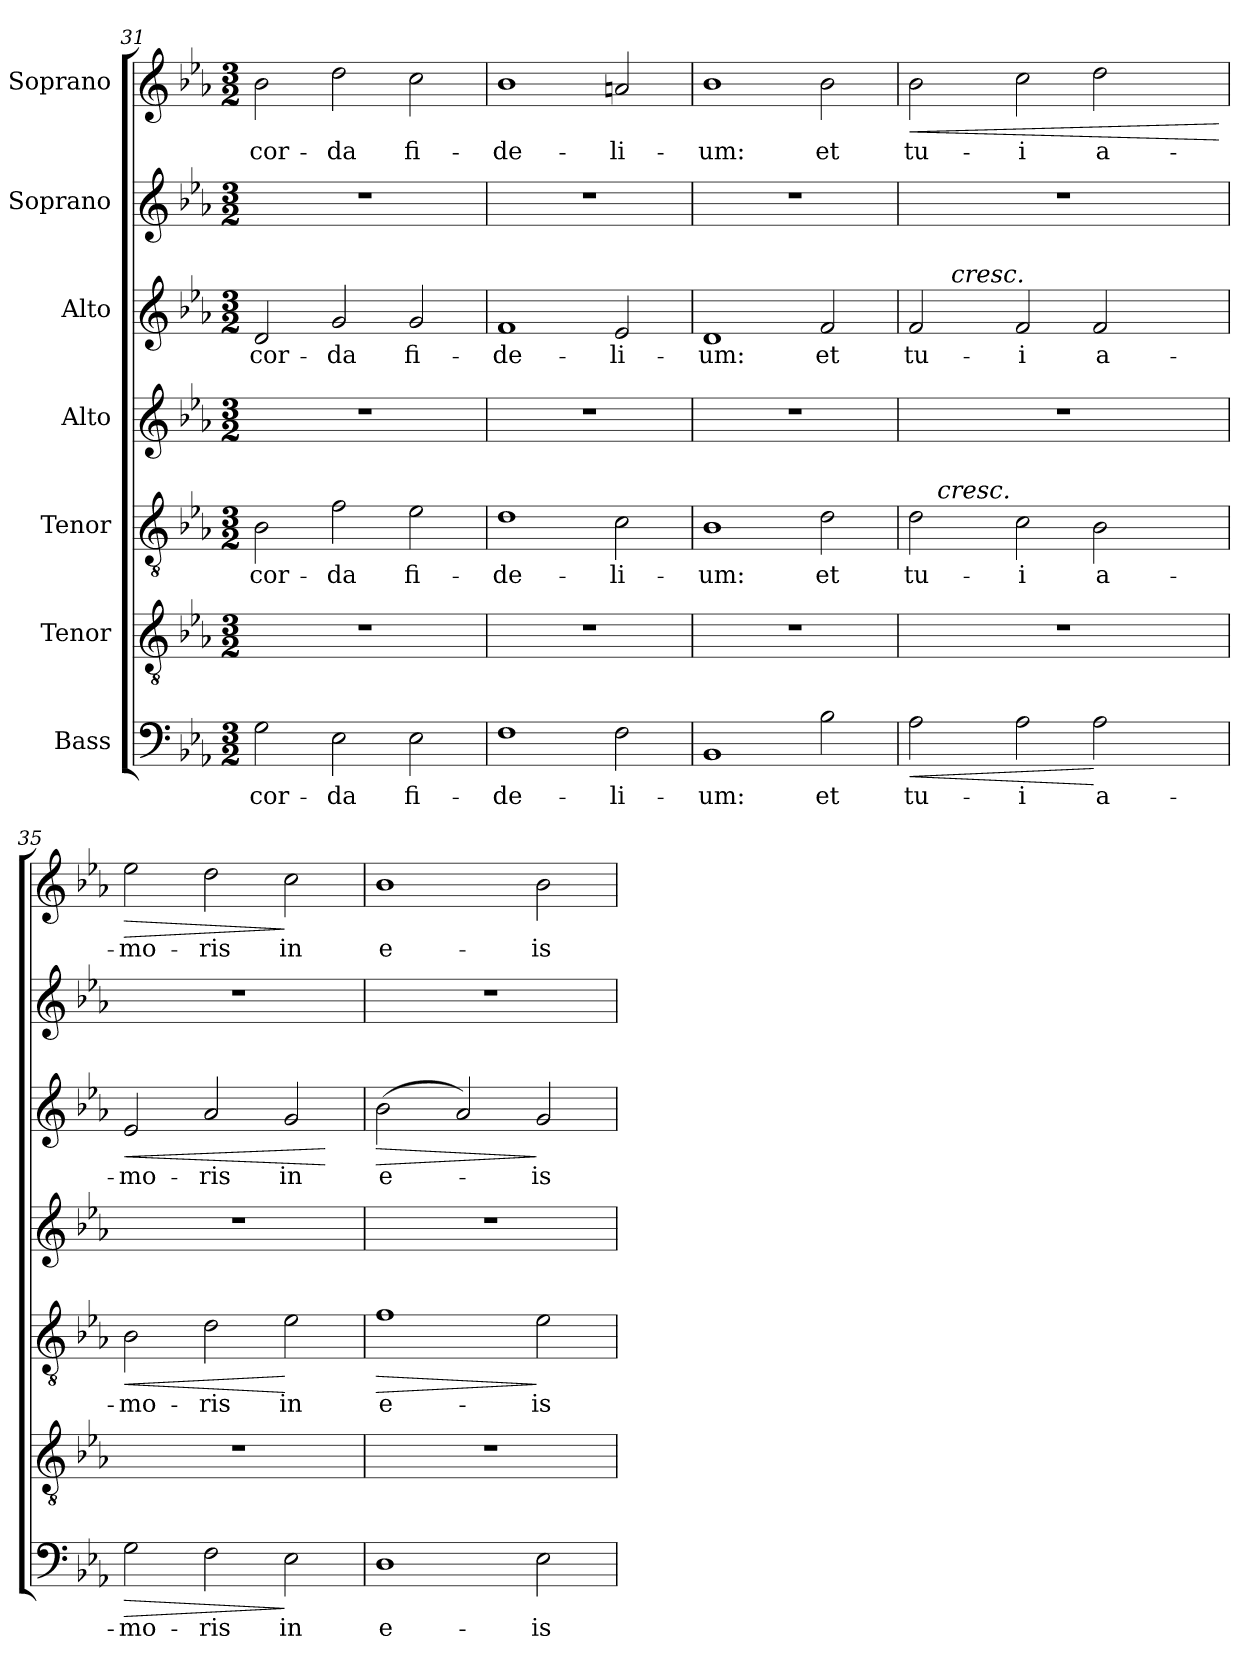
**kern	**text	**dynam	**kern	**kern	**text	**dynam	**kern	**kern	**text	**dynam	**kern	**kern	**text	**dynam
*part7	*part7	*part7	*part6	*part5	*part5	*part5	*part4	*part3	*part3	*part3	*part2	*part1	*part1	*part1
*staff7	*staff7	*staff7	*staff6	*staff5	*staff5	*staff5	*staff4	*staff3	*staff3	*staff3	*staff2	*staff1	*staff1	*staff1
*I"Bass	*	*	*I"Tenor	*I"Tenor	*	*	*I"Alto	*I"Alto	*	*	*I"Soprano	*I"Soprano	*	*
*clefF4	*	*	*clefGv2	*clefGv2	*	*	*clefG2	*clefG2	*	*	*clefG2	*clefG2	*	*
*k[b-e-a-]	*	*	*k[b-e-a-]	*k[b-e-a-]	*	*	*k[b-e-a-]	*k[b-e-a-]	*	*	*k[b-e-a-]	*k[b-e-a-]	*	*
*E-:	*	*	*E-:	*E-:	*	*	*E-:	*E-:	*	*	*E-:	*E-:	*	*
*M3/2	*	*	*M3/2	*M3/2	*	*	*M3/2	*M3/2	*	*	*M3/2	*M3/2	*	*
=31	=31	=31	=31	=31	=31	=31	=31	=31	=31	=31	=31	=31	=31	=31
!	!LO:LY:b	!	!	!	!LO:LY:b	!	!	!	!LO:LY:b	!	!	!	!LO:LY:b	!
2G\	cor-	.	1.r	2B-\	cor-	.	1.r	2d/	cor-	.	1.r	2b-\	cor-	.
!	!LO:LY:b	!	!	!	!LO:LY:b	!	!	!	!LO:LY:b	!	!	!	!LO:LY:b	!
2E-\	-da	.	.	2f\	-da	.	.	2g/	-da	.	.	2dd\	-da	.
!	!LO:LY:b	!	!	!	!LO:LY:b	!	!	!	!LO:LY:b	!	!	!	!LO:LY:b	!
2E-\	fi-	.	.	2e-\	fi-	.	.	2g/	fi-	.	.	2cc\	fi-	.
=32	=32	=32	=32	=32	=32	=32	=32	=32	=32	=32	=32	=32	=32	=32
!	!LO:LY:b	!	!	!	!LO:LY:b	!	!	!	!LO:LY:b	!	!	!	!LO:LY:b	!
1F	-de-	.	1.r	1d	-de-	.	1.r	1f	-de-	.	1.r	1b-	-de-	.
!	!LO:LY:b	!	!	!	!LO:LY:b	!	!	!	!LO:LY:b	!	!	!	!LO:LY:b	!
2F\	-li-	.	.	2c\	-li-	.	.	2e-/	-li-	.	.	2an/	-li-	.
=33	=33	=33	=33	=33	=33	=33	=33	=33	=33	=33	=33	=33	=33	=33
!	!LO:LY:b	!	!	!	!LO:LY:b	!	!	!	!LO:LY:b	!	!	!	!LO:LY:b	!
1BB-	-um:	.	1.r	1B-	-um:	.	1.r	1d	-um:	.	1.r	1b-	-um:	.
!	!LO:LY:b	!	!	!	!LO:LY:b	!	!	!	!LO:LY:b	!	!	!	!LO:LY:b	!
2B-\	et	.	.	2d\	et	.	.	2f/	et	.	.	2b-\	et	.
=34	=34	=34	=34	=34	=34	=34	=34	=34	=34	=34	=34	=34	=34	=34
!	!LO:LY:b	!LO:HP:b	!	!	!LO:LY:b	!	!	!	!LO:LY:b	!	!	!	!LO:LY:b	!LO:HP:b
*	*	*	*	*^	*	*	*	*^	*	*	*	*	*	*
2A-\	tu-	<	1.r	2d\	16.ryy	tu-	.	1.r	2f/	8ryy	tu-	.	1.r	2b-\	tu-	<
!	!	!	!	!	!LO:TX:a:i:t=cresc.	!	!	!	!	!	!	!	!	!	!	!
.	.	.	.	.	1ryy	.	.	.	.	.	.	.	.	.	.	.
!	!	!	!	!	!	!	!	!	!	!LO:TX:a:i:t=cresc.	!	!	!	!	!	!
.	.	.	.	.	.	.	.	.	.	1ryy	.	.	.	.	.	.
!	!LO:LY:b	!	!	!	!	!LO:LY:b	!	!	!	!	!LO:LY:b	!	!	!	!LO:LY:b	!
2A-\	-i	.	.	2c\	.	-i	.	.	2f/	.	-i	.	.	2cc\	-i	.
!	!LO:LY:b	!	!	!	!	!LO:LY:b	!	!	!	!	!LO:LY:b	!	!	!	!LO:LY:b	!
2A-\	a-	[	.	2B-\	.	a-	.	.	2f/	.	a-	.	.	2dd\	a-	.
.	.	.	.	.	4ryy	.	.	.	.	.	.	.	.	.	.	.
.	.	.	.	.	.	.	.	.	.	4.ryy	.	.	.	.	.	.
.	.	.	.	.	8ryy	.	.	.	.	.	.	.	.	.	.	.
.	.	.	.	.	32ryy	.	.	.	.	.	.	.	.	.	.	.
.	.	.	.	.	.	.	.	.	.	.	.	.	.	.	.	[
=35	=35	=35	=35	=35	=35	=35	=35	=35	=35	=35	=35	=35	=35	=35	=35	=35
!	!LO:LY:b	!LO:HP:b	!	!	!	!LO:LY:b	!LO:HP:b	!	!	!	!LO:LY:b	!LO:HP:b	!	!	!LO:LY:b	!LO:HP:b
*	*	*	*	*v	*v	*	*	*	*v	*v	*	*	*	*	*	*
2G\	-mo-	>	1.r	2B-\	-mo-	<	1.r	2e-/	-mo-	<	1.r	2ee-\	-mo-	>
!	!LO:LY:b	!	!	!	!LO:LY:b	!	!	!	!LO:LY:b	!	!	!	!LO:LY:b	!
2F\	-ris	.	.	2d\	-ris	.	.	2a-/	-ris	.	.	2dd\	-ris	.
!	!LO:LY:b	!	!	!	!LO:LY:b	!	!	!	!LO:LY:b	!	!	!	!LO:LY:b	!
2E-\	in	]	.	2e-\	in	[	.	2g/	in	.	.	2cc\	in	]
.	.	.	.	.	.	.	.	.	.	[	.	.	.	.
=36	=36	=36	=36	=36	=36	=36	=36	=36	=36	=36	=36	=36	=36	=36
!	!LO:LY:b	!	!	!	!LO:LY:b	!LO:HP:b	!	!	!LO:LY:b	!LO:HP:b	!	!	!LO:LY:b	!
1D	e-	.	1.r	1f	e-	>	1.r	(>2b-\	e-	>	1.r	1b-	e-	.
.	.	.	.	.	.	.	.	2a-/)	.	.	.	.	.	.
!	!LO:LY:b	!	!	!	!LO:LY:b	!	!	!	!LO:LY:b	!	!	!	!LO:LY:b	!
2E-\	-is	.	.	2e-\	-is	]	.	2g/	-is	]	.	2b-\	-is	.
=	=	=	=	=	=	=	=	=	=	=	=	=	=	=
*-	*-	*-	*-	*-	*-	*-	*-	*-	*-	*-	*-	*-	*-	*-
